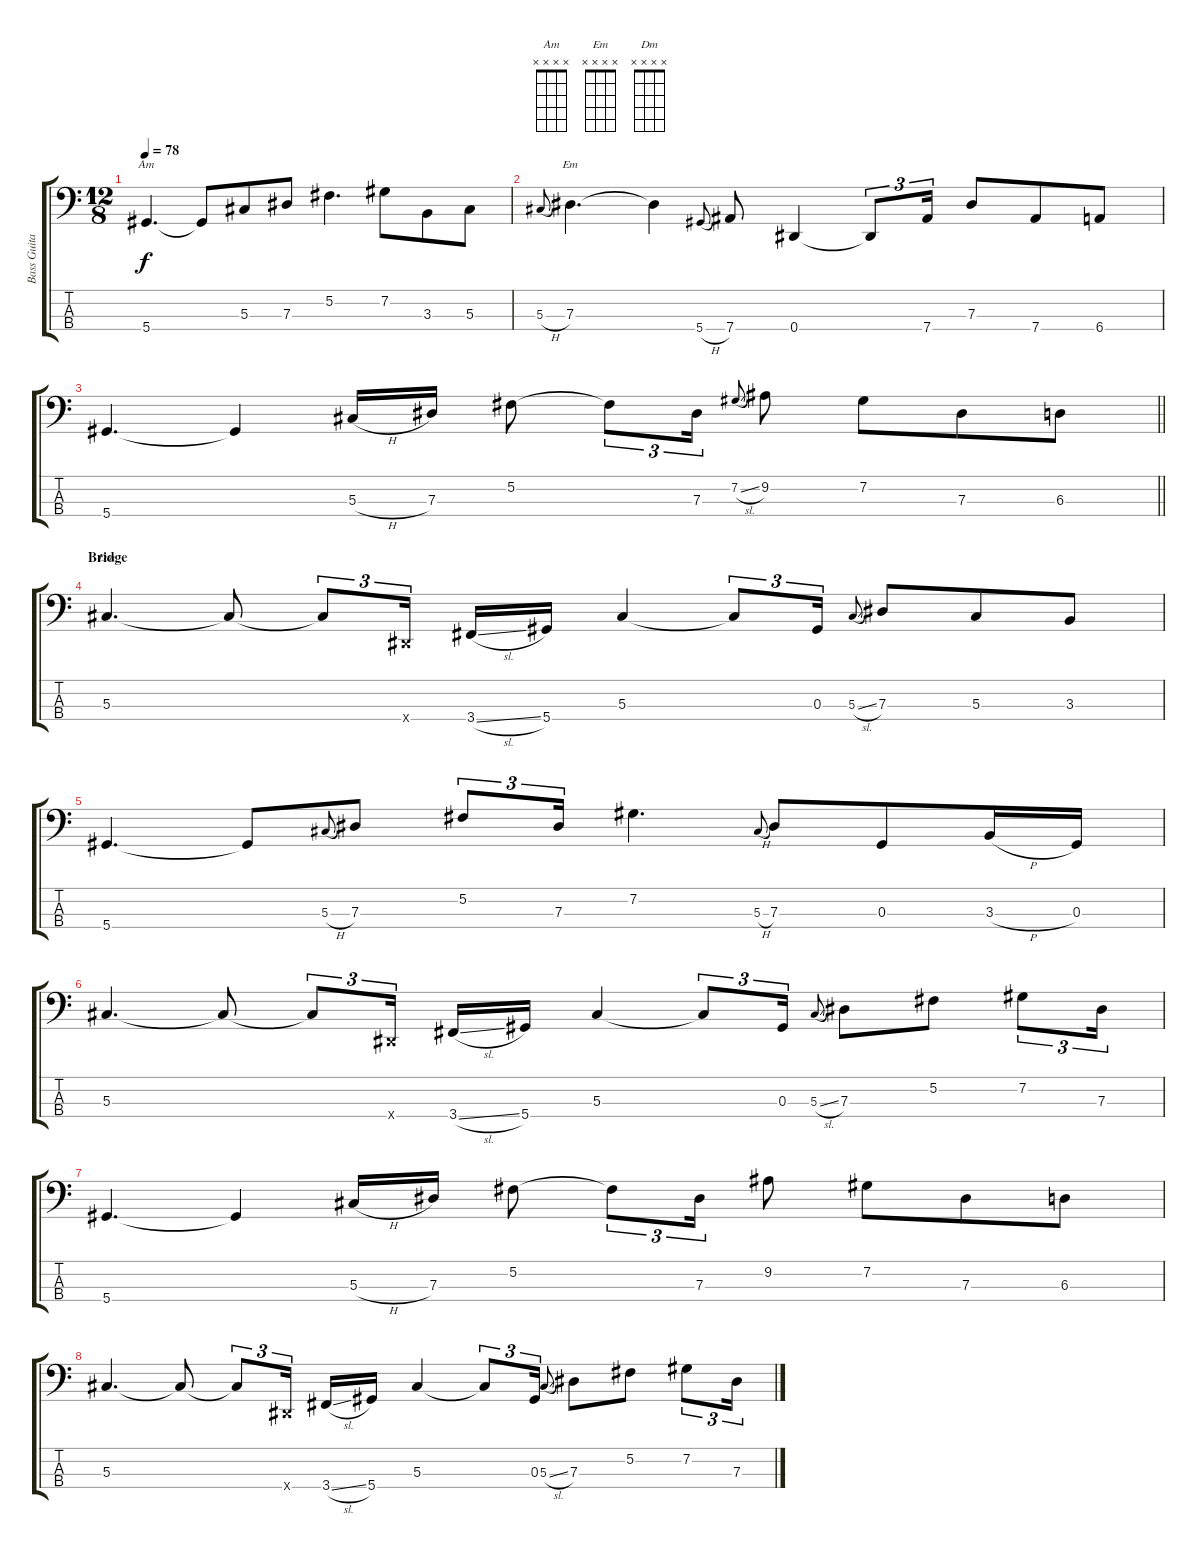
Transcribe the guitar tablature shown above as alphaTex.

\track ("Bass Guitar" "Bass Guita") {instrument electricbassfinger}
\staff {score tabs}
\tuning (Gb2 Db2 Ab1 Eb1) {hide}
\chord ("Am" x x x x)
\chord ("Em" x x x x)
\chord ("Dm" x x x x)
\ts (12 8)
\tempo 78
\clef f4
\ks c
5.4.4{d ch "Am" dy f} 5.4{t}.8 5.3.8 7.3.8 5.2.4{d} 7.2.8 3.3.8 5.3.8 |
5.3{h}.8{gr onbeat} 7.3.4{d ch "Em"} 7.3{t}.4 5.4{h}.8{gr onbeat} 7.4.8 0.4.4 0.4{t}.8{tu (3 2)} 7.4.16{tu (3 2)} 7.3.8{beam Up} 7.4.8{beam Up} 6.4.8{beam Up} |
\barLineRight lightlight
5.4.4{d} 5.4{t}.4 5.3{h}.16 7.3.16 5.2.8 5.2{t}.8{tu (3 2)} 7.3.16{tu (3 2)} 7.2{sl}.8{gr onbeat} 9.2.8 7.2.8 7.3.8 6.3.8 |
\section ("" "Bridge")
5.3.4{d ch "Dm" beam Up} 5.3{t}.8 5.3{t}.8{tu (3 2)} 0.4{x}.16{tu (3 2) beam splitsecondary} 3.4{sl}.16 5.4.16 5.3.4{beam Up} 5.3{t}.8{tu (3 2)} 0.3.16{tu (3 2)} 5.3{sl}.8{gr onbeat} 7.3.8{beam Up} 5.3.8{beam Up} 3.3.8{beam Up} |
5.4.4{d} 5.4{t}.8{beam Up} 5.3{h}.8{gr onbeat} 7.3.8{beam Up} 5.2.8{tu (3 2) beam Up} 7.3.16{tu (3 2) beam Up} 7.2.4{d} 5.3{h}.8{gr onbeat} 7.3.8 0.3.8 3.3{h}.16 0.3.16 |
5.3.4{d beam Up} 5.3{t}.8 5.3{t}.8{tu (3 2)} 0.4{x}.16{tu (3 2) beam splitsecondary} 3.4{sl}.16 5.4.16 5.3.4{beam Up} 5.3{t}.8{tu (3 2)} 0.3.16{tu (3 2)} 5.3{sl}.8{gr onbeat} 7.3.8 5.2.8 7.2.8{tu (3 2)} 7.3.16{tu (3 2)} |
5.4.4{d} 5.4{t}.4 5.3{h}.16 7.3.16 5.2.8 5.2{t}.8{tu (3 2)} 7.3.16{tu (3 2)} 9.2.8 7.2.8 7.3.8 6.3.8 |
5.3.4{d beam Up} 5.3{t}.8 5.3{t}.8{tu (3 2)} 0.4{x}.16{tu (3 2) beam splitsecondary} 3.4{sl}.16 5.4.16 5.3.4{beam Up} 5.3{t}.8{tu (3 2)} 0.3.16{tu (3 2)} 5.3{sl}.8{gr onbeat} 7.3.8 5.2.8 7.2.8{tu (3 2)} 7.3.16{tu (3 2)}
